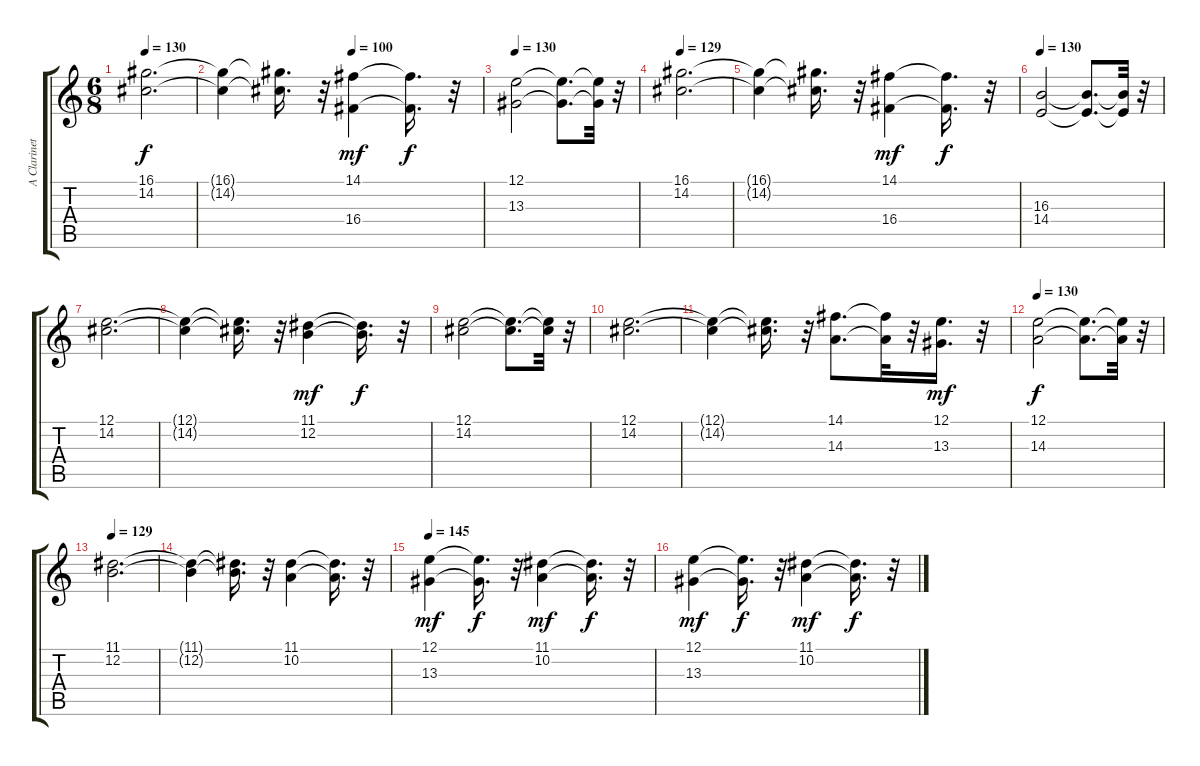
\track ("A Clarinets" "A Clarinet") {instrument clarinet}
\staff {score tabs}
\tuning (E4 B3 G3 D3 A2 E2) {hide}
\ts (6 8)
\tempo 130
\clef g2
\ks c
(16.1 14.2).2{d dy f} |
\tempo (100 0.5)
(16.1{t} 14.2{t}).4 (16.1{t} 14.2{t}).16{d} r.32 (14.1 16.4).4{dy mf} (14.1{t} 16.4{t}).16{d dy f} r.32 |
\tempo 130
(12.1 13.3).2 (12.1{t} 13.3{t}).8{d} (12.1{t} 13.3{t}).32 r.32 |
\tempo 129
(16.1 14.2).2{d} |
(16.1{t} 14.2{t}).4 (16.1{t} 14.2{t}).16{d} r.32 (14.1 16.4).4{dy mf} (14.1{t} 16.4{t}).16{d dy f} r.32 |
\tempo 130
(16.3 14.4).2 (16.3{t} 14.4{t}).8{d} (16.3{t} 14.4{t}).32 r.32 |
(12.1 14.2).2{d} |
(12.1{t} 14.2{t}).4 (12.1{t} 14.2{t}).16{d} r.32 (11.1 12.2).4{dy mf} (11.1{t} 12.2{t}).16{d dy f} r.32 |
(12.1 14.2).2 (12.1{t} 14.2{t}).8{d} (12.1{t} 14.2{t}).32 r.32 |
(12.1 14.2).2{d} |
(12.1{t} 14.2{t}).4 (12.1{t} 14.2{t}).16{d} r.32 (14.1 14.3).8{d} (14.1{t} 14.3{t}).32 r.32 (12.1 13.3).16{d dy mf} r.32 |
\tempo 130
(12.1 14.3).2{dy f} (12.1{t} 14.3{t}).8{d} (12.1{t} 14.3{t}).32 r.32 |
\tempo 129
(11.1 12.2).2{d} |
(11.1{t} 12.2{t}).4 (11.1{t} 12.2{t}).16{d} r.32 (11.1 10.2).4 (11.1{t} 10.2{t}).16{d} r.32 |
\tempo 145
(12.1 13.3).4{dy mf} (12.1{t} 13.3{t}).16{d dy f} r.32 (11.1 10.2).4{dy mf} (11.1{t} 10.2{t}).16{d dy f} r.32 |
(12.1 13.3).4{dy mf} (12.1{t} 13.3{t}).16{d dy f} r.32 (11.1 10.2).4{dy mf} (11.1{t} 10.2{t}).16{d dy f} r.32
